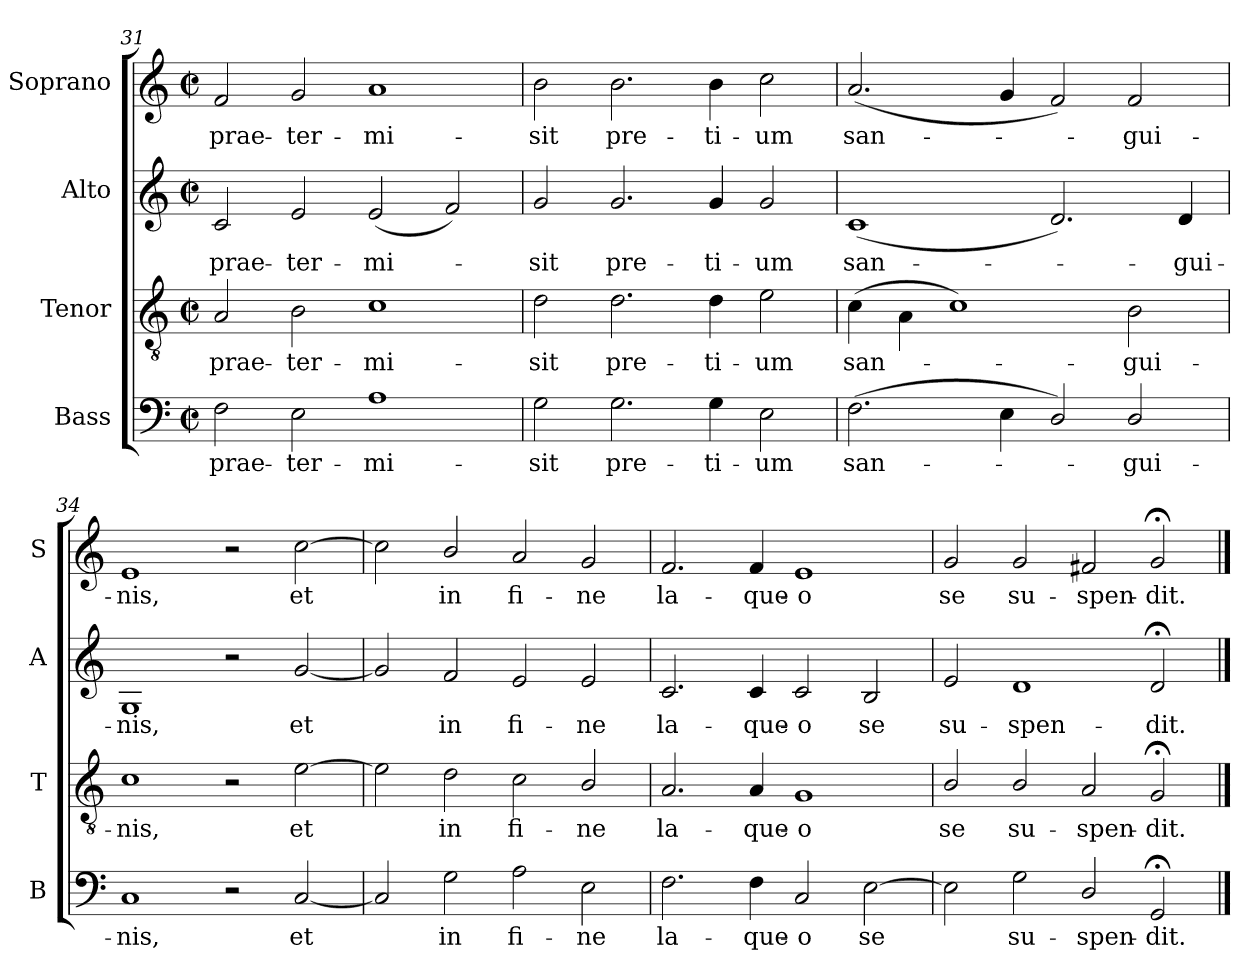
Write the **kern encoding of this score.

**kern	**text	**kern	**text	**kern	**text	**kern	**text
*part4	*part4	*part3	*part3	*part2	*part2	*part1	*part1
*staff4	*staff4	*staff3	*staff3	*staff2	*staff2	*staff1	*staff1
*I"Bass	*	*I"Tenor	*	*I"Alto	*	*I"Soprano	*
*I'B	*	*I'T	*	*I'A	*	*I'S	*
!!LO:LB:g=z
*clefF4	*	*clefGv2	*	*clefG2	*	*clefG2	*
*k[]	*	*k[]	*	*k[]	*	*k[]	*
*C:	*	*C:	*	*C:	*	*C:	*
*M4/2	*	*M4/2	*	*M4/2	*	*M4/2	*
*met(c|)	*	*met(c|)	*	*met(c|)	*	*met(c|)	*
=31	=31	=31	=31	=31	=31	=31	=31
!	!LO:LY:b	!	!LO:LY:b	!	!LO:LY:b	!	!LO:LY:b
2F	prae-	2A	prae-	2c	prae-	2f	prae-
!	!LO:LY:b	!	!LO:LY:b	!	!LO:LY:b	!	!LO:LY:b
2E	-ter-	2B	-ter-	2e	-ter-	2g	-ter-
!	!LO:LY:b	!	!LO:LY:b	!	!LO:LY:b	!	!LO:LY:b
1A	-mi-	1c	-mi-	(<2e	-mi-	1a	-mi-
.	.	.	.	2f)	.	.	.
=32	=32	=32	=32	=32	=32	=32	=32
!	!LO:LY:b	!	!LO:LY:b	!	!LO:LY:b	!	!LO:LY:b
2G	-sit	2d	-sit	2g	sit	2b	-sit
!	!LO:LY:b	!	!LO:LY:b	!	!LO:LY:b	!	!LO:LY:b
2.G	pre-	2.d	pre-	2.g	pre-	2.b	pre-
!	!LO:LY:b	!	!LO:LY:b	!	!LO:LY:b	!	!LO:LY:b
4G	-ti-	4d	-ti-	4g	-ti-	4b	-ti-
!	!LO:LY:b	!	!LO:LY:b	!	!LO:LY:b	!	!LO:LY:b
2E	-um	2e	-um	2g	-um	2cc	-um
=33	=33	=33	=33	=33	=33	=33	=33
!	!LO:LY:b	!	!LO:LY:b	!	!LO:LY:b	!	!LO:LY:b
(>2.F	san-	(>4c	san-	(<1c	san-	(<2.a	san-
.	.	4A\	.	.	.	.	.
.	.	1c)	.	.	.	.	.
4E	.	.	.	.	.	4g	.
2D/)	.	.	.	2.d)	.	2f)	.
!	!LO:LY:b	!	!LO:LY:b	!	!	!	!LO:LY:b
2D/	gui-	2B	gui-	.	.	2f	gui-
!	!	!	!	!	!LO:LY:b	!	!
.	.	.	.	4d	gui-	.	.
=34	=34	=34	=34	=34	=34	=34	=34
!	!LO:LY:b	!	!LO:LY:b	!	!LO:LY:b	!	!LO:LY:b
1C	-nis,	1c	-nis,	1G	-nis,	1e	-nis,
2r	.	2r	.	2r	.	2r	.
!	!LO:LY:b	!	!LO:LY:b	!	!LO:LY:b	!	!LO:LY:b
[2C	et	[2e	et	[2g	et	[2cc	et
=35	=35	=35	=35	=35	=35	=35	=35
2C]	.	2e]	.	2g]	.	2cc]	.
!	!LO:LY:b	!	!LO:LY:b	!	!LO:LY:b	!	!LO:LY:b
2G	in	2d	in	2f	in	2b/	in
!	!LO:LY:b	!	!LO:LY:b	!	!LO:LY:b	!	!LO:LY:b
2A	fi-	2c	fi-	2e	fi-	2a	fi-
!	!LO:LY:b	!	!LO:LY:b	!	!LO:LY:b	!	!LO:LY:b
2E	-ne	2B/	-ne	2e	-ne	2g	-ne
=36	=36	=36	=36	=36	=36	=36	=36
!	!LO:LY:b	!	!LO:LY:b	!	!LO:LY:b	!	!LO:LY:b
2.F	la-	2.A	la-	2.c	la-	2.f	la-
!	!LO:LY:b	!	!LO:LY:b	!	!LO:LY:b	!	!LO:LY:b
4F	-que-	4A	-que-	4c	-que-	4f	-que-
!	!LO:LY:b	!	!LO:LY:b	!	!LO:LY:b	!	!LO:LY:b
2C	-o	1G	-o	2c	-o	1e	-o
!	!LO:LY:b	!	!	!	!LO:LY:b	!	!
[2E	se	.	.	2B	se	.	.
=37	=37	=37	=37	=37	=37	=37	=37
!	!	!	!LO:LY:b	!	!LO:LY:b	!	!LO:LY:b
2E]	.	2B/	se	2e	su-	2g	se
!	!LO:LY:b	!	!LO:LY:b	!	!LO:LY:b	!	!LO:LY:b
2G	su-	2B/	su-	1d	-spen-	2g	su-
!	!LO:LY:b	!	!LO:LY:b	!	!	!	!LO:LY:b
2D/	-spen-	2A	-spen-	.	.	2f#X	-spen-
!	!LO:LY:b	!	!LO:LY:b	!	!LO:LY:b	!	!LO:LY:b
2GG;<	-dit.	2G;<	-dit.	2d;<	-dit.	2g;<	-dit.
==	==	==	==	==	==	==	==
*-	*-	*-	*-	*-	*-	*-	*-
